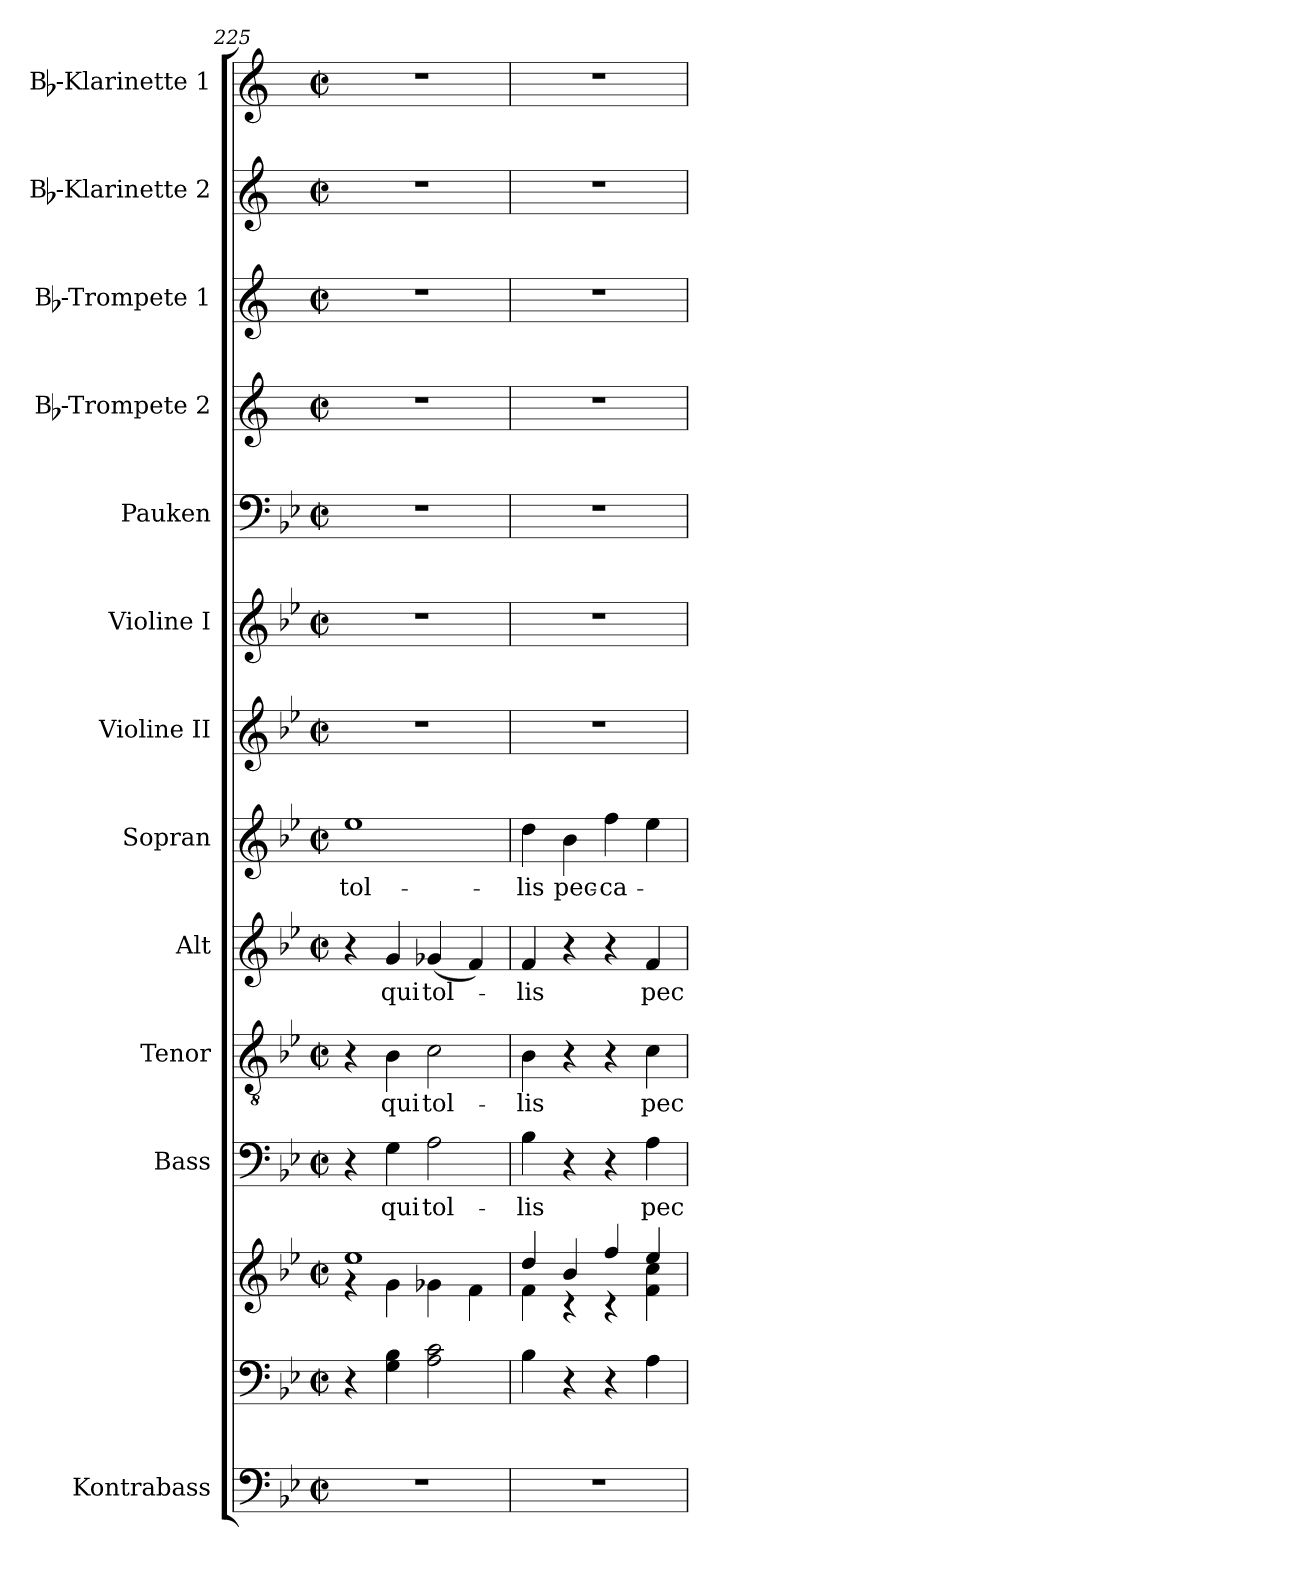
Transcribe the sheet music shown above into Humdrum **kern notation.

**kern	**kern	**kern	**kern	**text	**kern	**text	**kern	**text	**kern	**text	**kern	**kern	**kern	**kern	**kern	**kern	**kern
*part13	*part12	*part12	*part11	*part11	*part10	*part10	*part9	*part9	*part8	*part8	*part7	*part6	*part5	*part4	*part3	*part2	*part1
*staff14	*staff13	*staff12	*staff11	*staff11	*staff10	*staff10	*staff9	*staff9	*staff8	*staff8	*staff7	*staff6	*staff5	*staff4	*staff3	*staff2	*staff1
*I"Kontrabass	*	*	*I"Bass	*	*I"Tenor	*	*I"Alt	*	*I"Sopran	*	*I"Violine II	*I"Violine I	*I"Pauken	*I"Bb-Trompete 2	*I"Bb-Trompete 1	*I"Bb-Klarinette 2	*I"Bb-Klarinette 1
*I'Kb.	*	*	*I'B.	*	*I'T.	*	*I'A.	*	*I'S.	*	*I'Vl. II	*I'Vl. I	*I'Pk.	*I'Bb Trp. 2	*I'Bb Trp. 1	*I'Bb Kl. 2	*I'Bb Kl. 1
*clefF4	*clefF4	*clefG2	*clefF4	*	*clefGv2	*	*clefG2	*	*clefG2	*	*clefG2	*clefG2	*clefF4	*clefG2	*clefG2	*clefG2	*clefG2
*ITrd7c12	*	*	*	*	*	*	*	*	*	*	*	*	*	*ITrd1c2	*ITrd1c2	*ITrd1c2	*ITrd1c2
*k[b-e-]	*k[b-e-]	*k[b-e-]	*k[b-e-]	*	*k[b-e-]	*	*k[b-e-]	*	*k[b-e-]	*	*k[b-e-]	*k[b-e-]	*k[b-e-]	*k[b-e-]	*k[b-e-]	*k[b-e-]	*k[b-e-]
*B-:	*B-:	*B-:	*B-:	*	*B-:	*	*B-:	*	*B-:	*	*B-:	*B-:	*B-:	*B-:	*B-:	*B-:	*B-:
*M2/2	*M2/2	*M2/2	*M2/2	*	*M2/2	*	*M2/2	*	*M2/2	*	*M2/2	*M2/2	*M2/2	*M2/2	*M2/2	*M2/2	*M2/2
*met(c|)	*met(c|)	*met(c|)	*met(c|)	*	*met(c|)	*	*met(c|)	*	*met(c|)	*	*met(c|)	*met(c|)	*met(c|)	*met(c|)	*met(c|)	*met(c|)	*met(c|)
=225	=225	=225	=225	=225	=225	=225	=225	=225	=225	=225	=225	=225	=225	=225	=225	=225	=225
*	*	*^	*	*	*	*	*	*	*	*	*	*	*	*	*	*	*
!	!	!	!	!	!	!	!	!	!	!	!LO:LY:b	!	!	!	!	!	!	!
1r	4r	1ee-	4rf	4r	.	4r	.	4r	.	1ee-	tol-	1r	1r	1r	1r	1r	1r	1r
!	!	!	!	!	!LO:LY:b	!	!LO:LY:b	!	!LO:LY:b	!	!	!	!	!	!	!	!	!
.	4G\ 4B-\	.	4g\	4G\	qui	4B-\	qui	4g/	qui	.	.	.	.	.	.	.	.	.
!	!	!	!	!	!LO:LY:b	!	!LO:LY:b	!	!LO:LY:b	!	!	!	!	!	!	!	!	!
.	2A\ 2c\	.	4g-X\	2A\	tol-	2c\	tol-	(<4g-X/	tol-	.	.	.	.	.	.	.	.	.
.	.	.	4f\	.	.	.	.	4f/)	.	.	.	.	.	.	.	.	.	.
=226	=226	=226	=226	=226	=226	=226	=226	=226	=226	=226	=226	=226	=226	=226	=226	=226	=226	=226
!	!	!	!	!	!LO:LY:b	!	!LO:LY:b	!	!LO:LY:b	!	!LO:LY:b	!	!	!	!	!	!	!
1r	4B-\	4dd/	4f\	4B-\	-lis	4B-\	-lis	4f/	-lis	4dd\	-lis	1r	1r	1r	1r	1r	1r	1r
!	!	!	!	!	!	!	!	!	!	!	!LO:LY:b	!	!	!	!	!	!	!
.	4r	4b-/	4rc	4r	.	4r	.	4r	.	4b-\	pec-	.	.	.	.	.	.	.
!	!	!	!	!	!	!	!	!	!	!	!LO:LY:b	!	!	!	!	!	!	!
.	4r	4ff/	4rc	4r	.	4r	.	4r	.	4ff\	-ca-	.	.	.	.	.	.	.
!	!	!	!	!	!LO:LY:b	!	!LO:LY:b	!	!LO:LY:b	!	!	!	!	!	!	!	!	!
.	4A\	4ee-/	4f\ 4cc\	4A\	pec-	4c\	pec-	4f/	pec-	4ee-\	.	.	.	.	.	.	.	.
*	*	*v	*v	*	*	*	*	*	*	*	*	*	*	*	*	*	*	*
=	=	=	=	=	=	=	=	=	=	=	=	=	=	=	=	=	=
*-	*-	*-	*-	*-	*-	*-	*-	*-	*-	*-	*-	*-	*-	*-	*-	*-	*-
